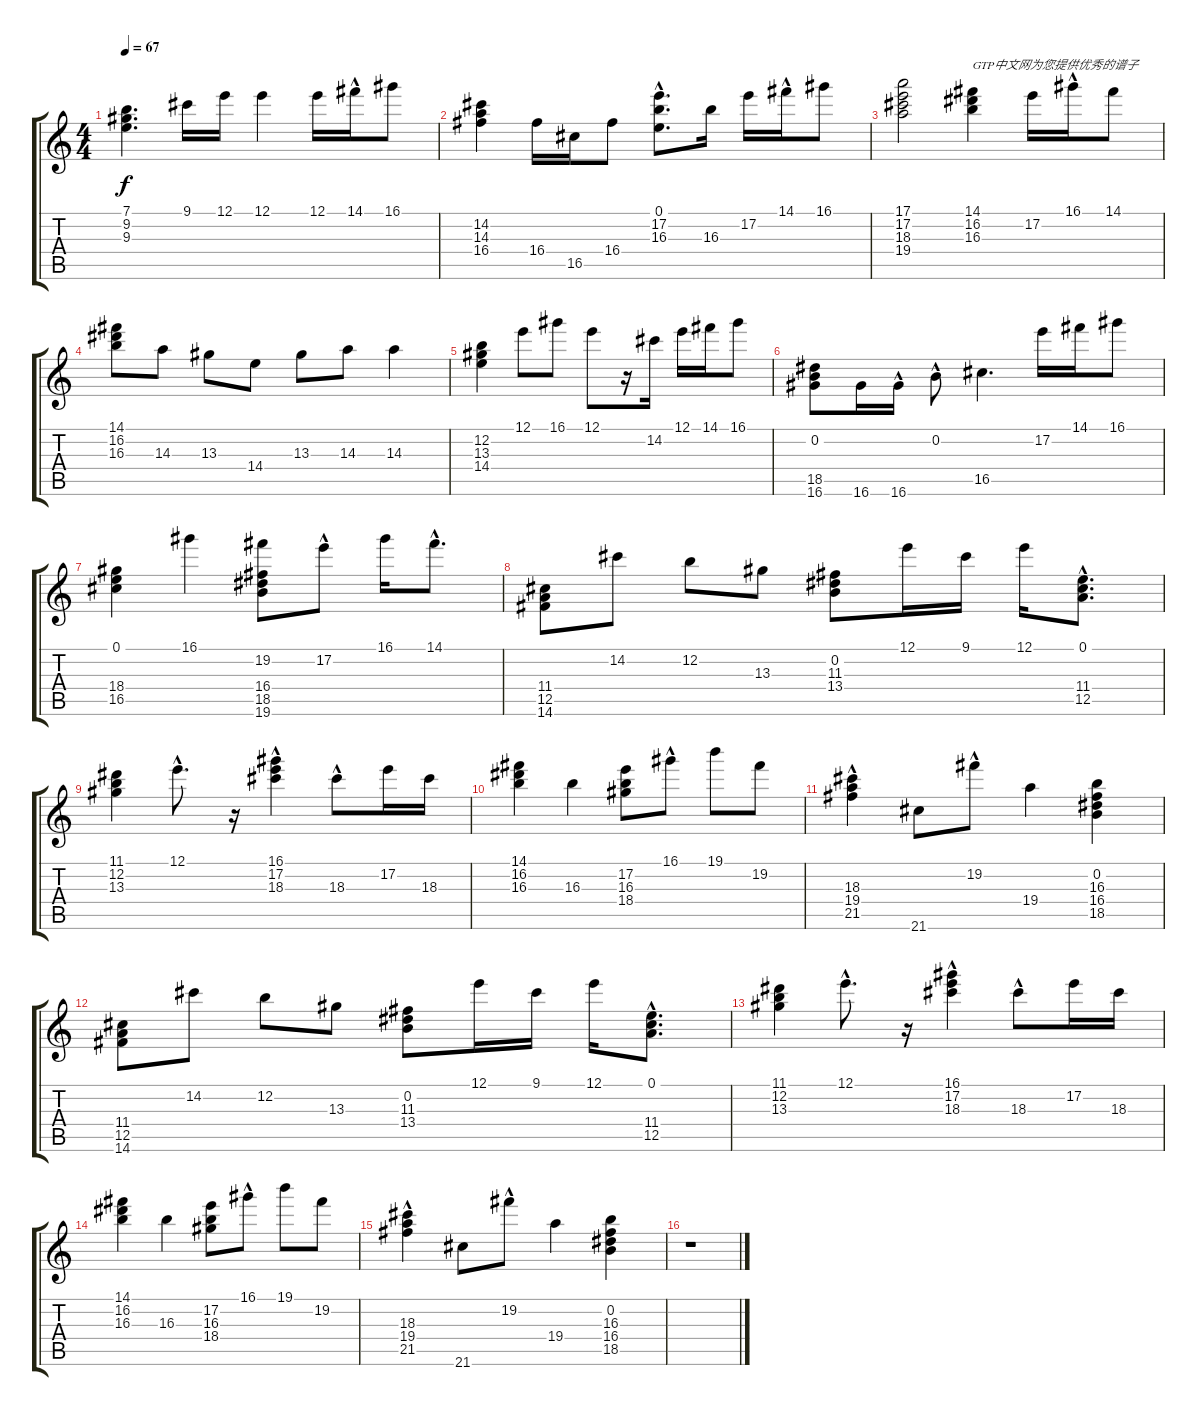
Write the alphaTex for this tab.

\track "" {instrument acousticguitarsteel}
\staff {score tabs}
\tuning (E4 B3 G3 D3 A2 E2) {hide}
\ts (4 4)
\tempo 67
\clef g2
\ks c
(7.1 9.2 9.3).4{d dy f instrument acousticguitarsteel} 9.1.16 12.1.16 12.1.4 12.1.16 14.1{hac}.16 16.1.8 |
(14.2 14.3 16.4).4 16.4.16 16.5.16 16.4.8 (0.1 17.2 16.3{hac}).8{d} 16.3.16 17.2.16 14.1{hac}.16 16.1.8 |
(17.1 17.2 18.3 19.4).2 (14.1 16.2 16.3).4{txt "GTP中文网为您提供优秀的谱子"} 17.2.16 16.1{hac}.16 14.1.8 |
(14.1 16.2 16.3).8 14.3.8 13.3.8 14.4.8 13.3.8 14.3.8 14.3.4 |
(12.2 13.3 14.4).4 12.1.8 16.1.8 12.1.8 r.16 14.2.16 12.1.16 14.1.16 16.1.8 |
(0.2 18.5 16.6).8 16.6.16 16.6{hac}.16 0.2{hac}.8 16.5.4{d} 17.2.16 14.1.16 16.1.8 |
(0.1 18.4 16.5).4 16.1.4 (19.2 16.4 18.5 19.6).8 17.2{hac}.8 16.1.16 14.1{hac}.8{d} |
(11.4 12.5 14.6).8 14.2.8 12.2.8 13.3.8 (0.2 11.3 13.4).8 12.1.16 9.1.16 12.1.16 (0.1{hac} 11.4{hac} 12.5{hac}).8{d} |
(11.1 12.2 13.3).4 12.1{hac}.8{d} r.16 (16.1 17.2{hac} 18.3).4 18.3{hac}.8 17.2.16 18.3.16 |
(14.1 16.2 16.3).4 16.3.4 (17.2 16.3 18.4).8 16.1{hac}.8 19.1.8 19.2.8 |
(18.3{hac} 19.4 21.5{hac}).4 21.6.8 19.2{hac}.8 19.4.4 (0.2 16.3 16.4 18.5).4 |
(11.4 12.5 14.6).8 14.2.8 12.2.8 13.3.8 (0.2 11.3 13.4).8 12.1.16 9.1.16 12.1.16 (0.1{hac} 11.4{hac} 12.5{hac}).8{d} |
(11.1 12.2 13.3).4 12.1{hac}.8{d} r.16 (16.1 17.2{hac} 18.3).4 18.3{hac}.8 17.2.16 18.3.16 |
(14.1 16.2 16.3).4 16.3.4 (17.2 16.3 18.4).8 16.1{hac}.8 19.1.8 19.2.8 |
(18.3{hac} 19.4 21.5{hac}).4 21.6.8 19.2{hac}.8 19.4.4 (0.2 16.3 16.4 18.5).4 |
r.1
